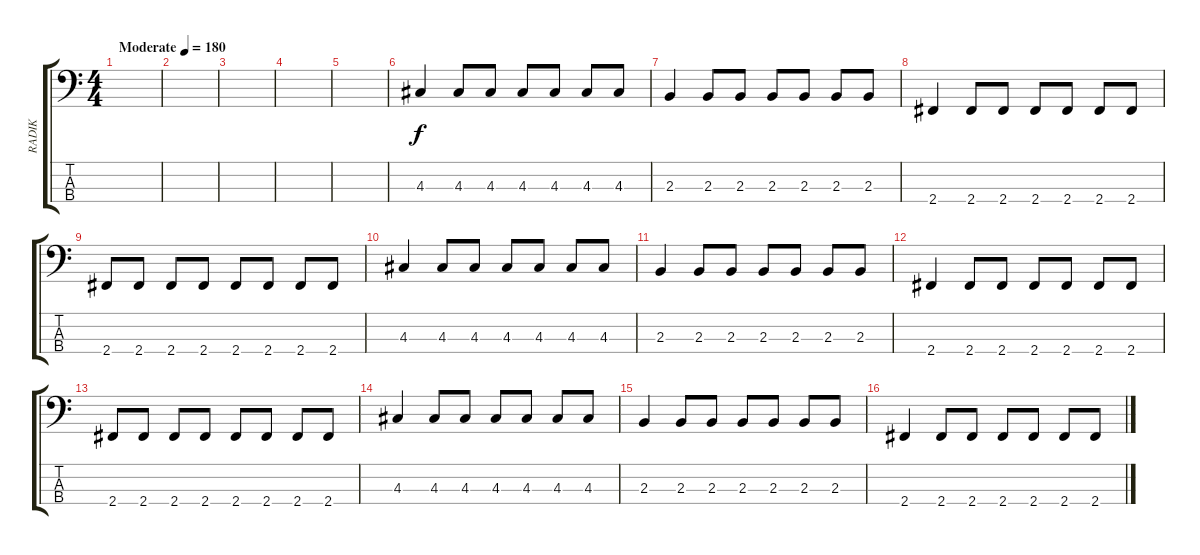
\track ("RADIK" "RADIK") {instrument electricbassfinger}
\staff {score tabs}
\tuning (G2 D2 A1 E1) {hide}
\ts (4 4)
\tempo (180 "Moderate")
\clef f4
\ks c
|
|
|
|
|
4.3.4 4.3.8 4.3.8 4.3.8 4.3.8 4.3.8 4.3.8 |
2.3.4 2.3.8 2.3.8 2.3.8 2.3.8 2.3.8 2.3.8 |
2.4.4 2.4.8 2.4.8 2.4.8 2.4.8 2.4.8 2.4.8 |
2.4.8 2.4.8 2.4.8 2.4.8 2.4.8 2.4.8 2.4.8 2.4.8 |
4.3.4 4.3.8 4.3.8 4.3.8 4.3.8 4.3.8 4.3.8 |
2.3.4 2.3.8 2.3.8 2.3.8 2.3.8 2.3.8 2.3.8 |
2.4.4 2.4.8 2.4.8 2.4.8 2.4.8 2.4.8 2.4.8 |
2.4.8 2.4.8 2.4.8 2.4.8 2.4.8 2.4.8 2.4.8 2.4.8 |
4.3.4 4.3.8 4.3.8 4.3.8 4.3.8 4.3.8 4.3.8 |
2.3.4 2.3.8 2.3.8 2.3.8 2.3.8 2.3.8 2.3.8 |
2.4.4 2.4.8 2.4.8 2.4.8 2.4.8 2.4.8 2.4.8
